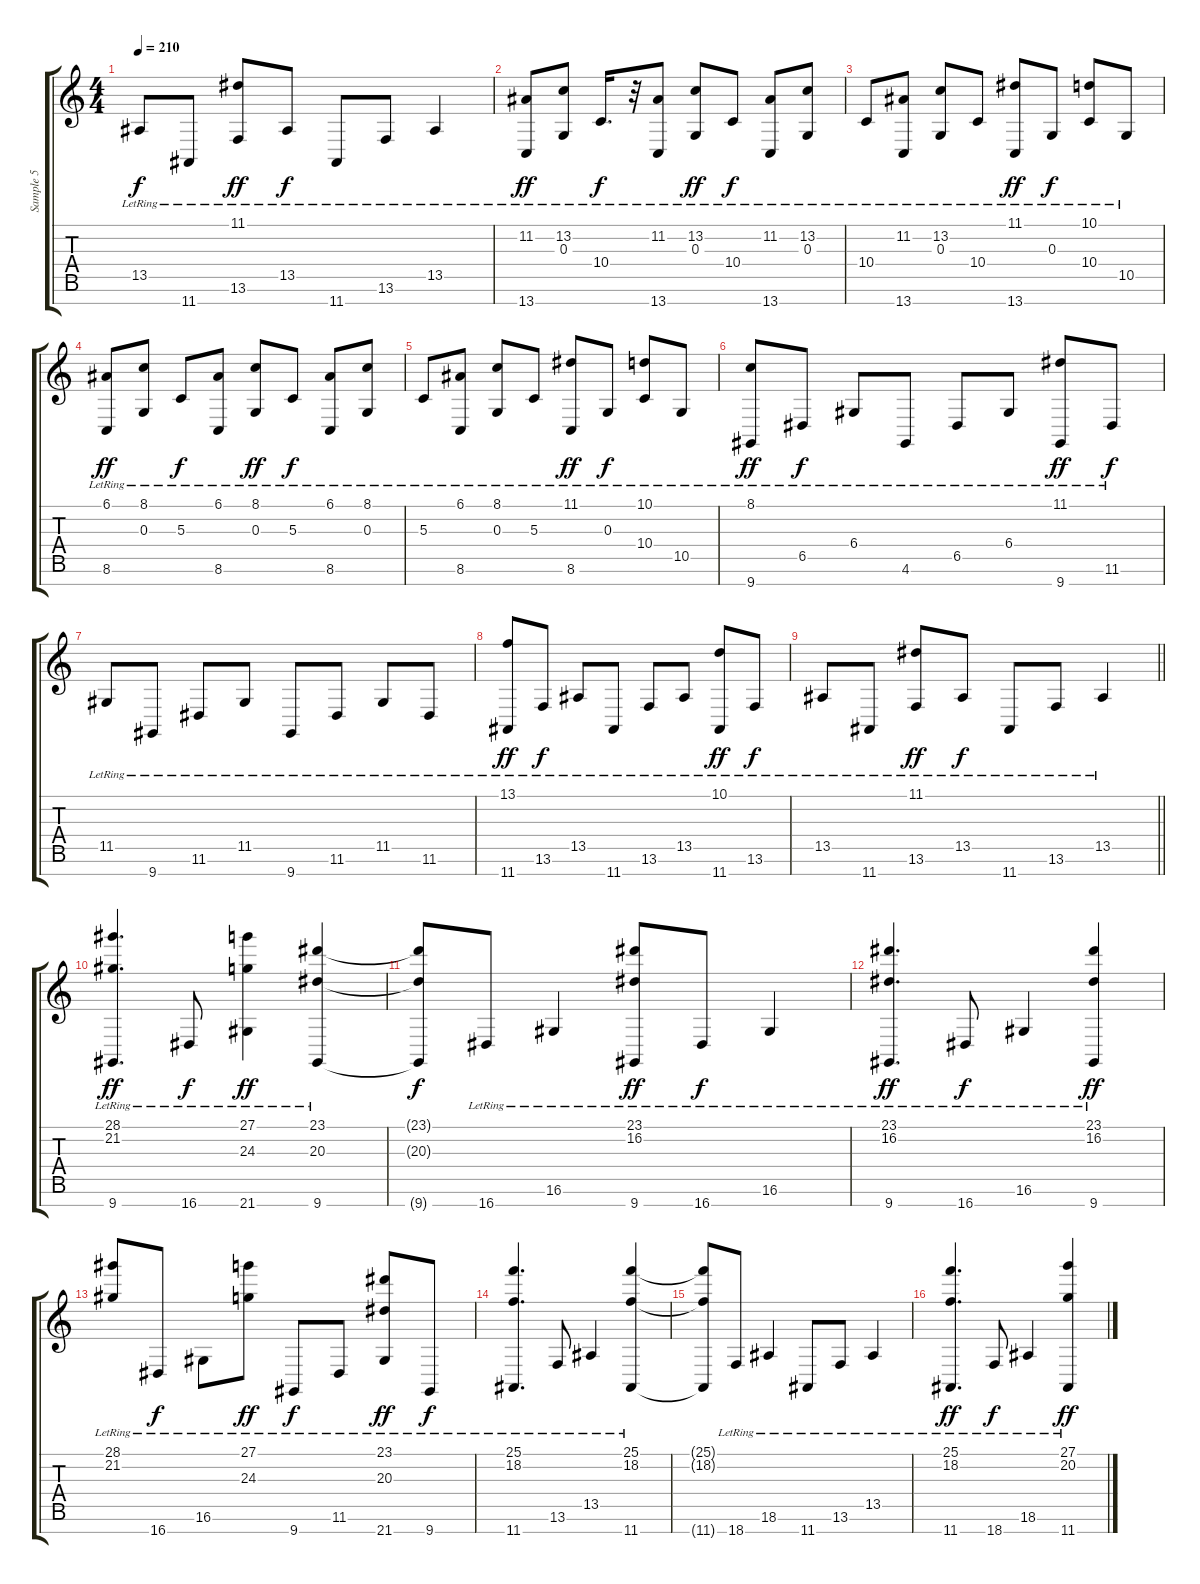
\track ("Sample 5" "Sample 5") {instrument electricgrandpiano}
\staff {score tabs}
\tuning (E4 B3 G3 D3 A2 E2 B1) {hide}
\ts (4 4)
\tempo 210
\clef g2
\ks c
13.5{lr}.8{dy f} 11.7{lr}.8 (11.1{lr} 13.6{lr}).8{dy ff} 13.5{lr}.8{dy f} 11.7{lr}.8 13.6{lr}.8 13.5{lr}.4 |
(11.2{lr} 13.7{lr}).8{dy ff} (13.2{lr} 0.3{lr}).8 10.4{lr}.16{d dy f} r.32 (11.2{lr} 13.7{lr}).8 (13.2{lr} 0.3{lr}).8{dy ff} 10.4{lr}.8{dy f} (11.2{lr} 13.7{lr}).8 (13.2{lr} 0.3{lr}).8 |
10.4{lr}.8 (11.2{lr} 13.7{lr}).8 (13.2{lr} 0.3{lr}).8 10.4{lr}.8 (11.1{lr} 13.7{lr}).8{dy ff} 0.3{lr}.8{dy f} (10.1{lr} 10.4{lr}).8 10.5{lr}.8 |
(6.1{lr} 8.6{lr}).8{dy ff} (8.1{lr} 0.3{lr}).8 5.3{lr}.8{dy f} (6.1{lr} 8.6{lr}).8 (8.1{lr} 0.3{lr}).8{dy ff} 5.3{lr}.8{dy f} (6.1{lr} 8.6{lr}).8 (8.1{lr} 0.3{lr}).8 |
5.3{lr}.8 (6.1{lr} 8.6{lr}).8 (8.1{lr} 0.3{lr}).8 5.3{lr}.8 (11.1{lr} 8.6{lr}).8{dy ff} 0.3{lr}.8{dy f} (10.1{lr} 10.4{lr}).8 10.5{lr}.8 |
(8.1{lr} 9.7{lr}).8{dy ff} 6.5{lr}.8{dy f} 6.4{lr}.8 4.6{lr}.8 6.5{lr}.8 6.4{lr}.8 (11.1{lr} 9.7{lr}).8{dy ff} 11.6{lr}.8{dy f} |
11.5{lr}.8 9.7{lr}.8 11.6{lr}.8 11.5{lr}.8 9.7{lr}.8 11.6{lr}.8 11.5{lr}.8 11.6{lr}.8 |
(13.1{lr} 11.7{lr}).8{dy ff} 13.6{lr}.8{dy f} 13.5{lr}.8 11.7{lr}.8 13.6{lr}.8 13.5{lr}.8 (10.1{lr} 11.7{lr}).8{dy ff} 13.6{lr}.8{dy f} |
\barLineRight lightlight
13.5{lr}.8 11.7{lr}.8 (11.1{lr} 13.6{lr}).8{dy ff} 13.5{lr}.8{dy f} 11.7{lr}.8 13.6{lr}.8 13.5{lr}.4 |
\section ("" " ")
(28.1{lr} 21.2{lr} 9.7{lr}).4{d dy ff} 16.7{lr}.8{dy f} (27.1{lr} 24.3{lr} 21.7{lr}).4{dy ff} (23.1{lr} 20.3{lr} 9.7{lr}).4 |
(23.1{t} 20.3{t} 9.7{t}).8{dy f} 16.7{lr}.8 16.6{lr}.4 (23.1{lr} 16.2{lr} 9.7{lr}).8{dy ff} 16.7{lr}.8{dy f} 16.6{lr}.4 |
(23.1{lr} 16.2{lr} 9.7{lr}).4{d dy ff} 16.7{lr}.8{dy f} 16.6{lr}.4 (23.1{lr} 16.2{lr} 9.7{lr}).4{dy ff} |
(28.1{lr} 21.2{lr}).8 16.7{lr}.8{dy f} 16.6{lr}.8 (27.1{lr} 24.3{lr}).8{dy ff} 9.7{lr}.8{dy f} 11.6{lr}.8 (23.1{lr} 20.3{lr} 21.7{lr}).8{dy ff} 9.7{lr}.8{dy f} |
(25.1{lr} 18.2{lr} 11.7{lr}).4{d} 13.6{lr}.8 13.5{lr}.4 (25.1{lr} 18.2{lr} 11.7{lr}).4 |
(25.1{t} 18.2{t} 11.7{t}).8 18.7{lr}.8 18.6{lr}.4 11.7{lr}.8 13.6{lr}.8 13.5{lr}.4 |
(25.1{lr} 18.2{lr} 11.7{lr}).4{d dy ff} 18.7{lr}.8{dy f} 18.6{lr}.4 (27.1{lr} 20.2{lr} 11.7{lr}).4{dy ff}
